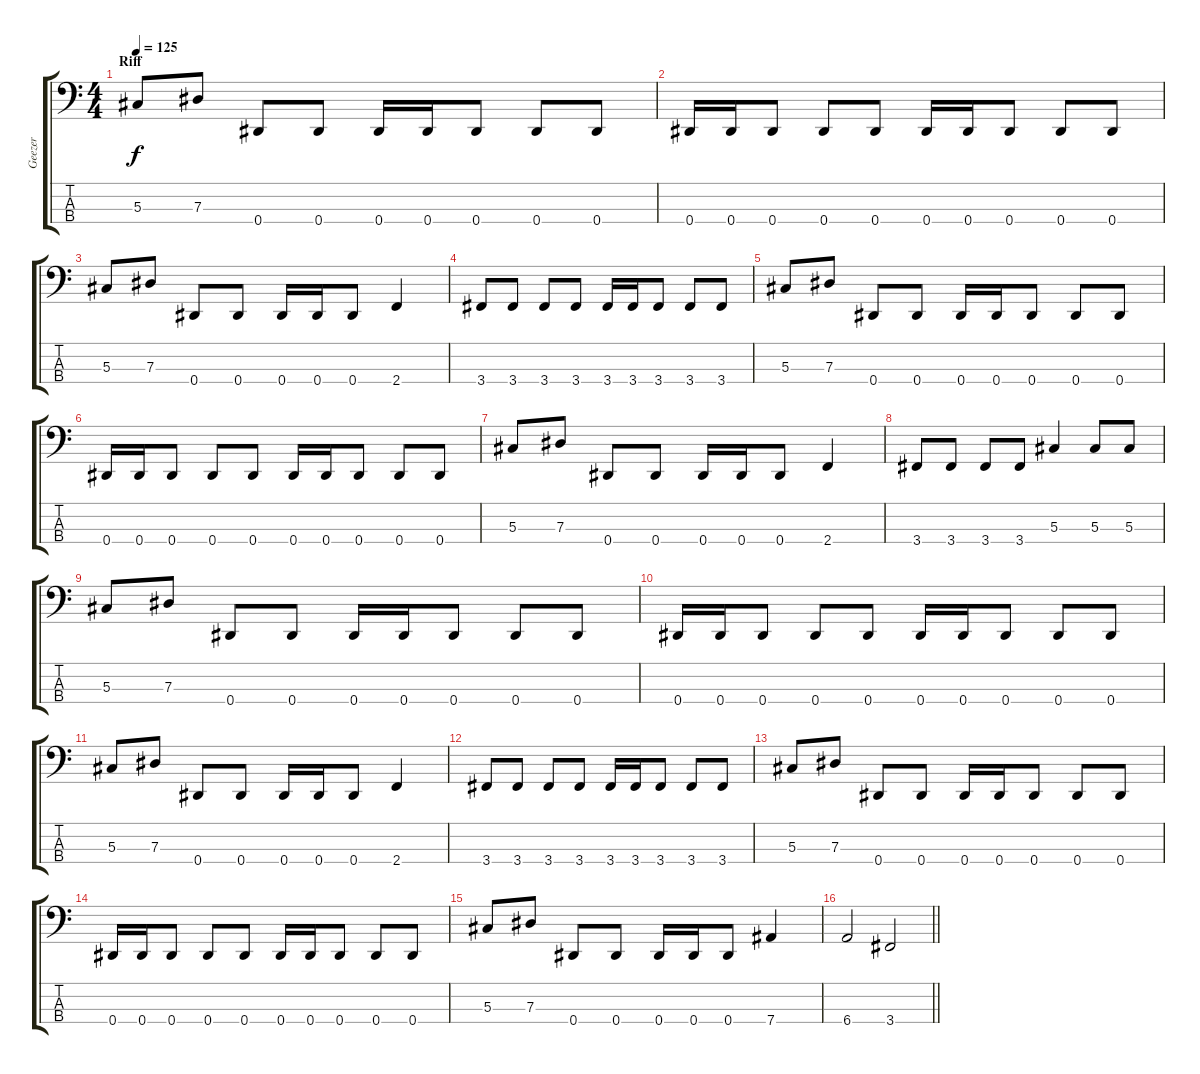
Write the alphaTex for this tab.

\track ("Geezer" "Geezer") {instrument electricbassfinger}
\staff {score tabs}
\tuning (Gb2 Db2 Ab1 Eb1) {hide}
\ts (4 4)
\section ("" "Riff")
\tempo 125
\clef f4
\ks c
5.3.8{dy f} 7.3.8 0.4.8 0.4.8 0.4.16 0.4.16 0.4.8 0.4.8 0.4.8 |
0.4.16 0.4.16 0.4.8 0.4.8 0.4.8 0.4.16 0.4.16 0.4.8 0.4.8 0.4.8 |
5.3.8 7.3.8 0.4.8 0.4.8 0.4.16 0.4.16 0.4.8 2.4.4 |
3.4.8 3.4.8 3.4.8 3.4.8 3.4.16 3.4.16 3.4.8 3.4.8 3.4.8 |
5.3.8 7.3.8 0.4.8 0.4.8 0.4.16 0.4.16 0.4.8 0.4.8 0.4.8 |
0.4.16 0.4.16 0.4.8 0.4.8 0.4.8 0.4.16 0.4.16 0.4.8 0.4.8 0.4.8 |
5.3.8 7.3.8 0.4.8 0.4.8 0.4.16 0.4.16 0.4.8 2.4.4 |
3.4.8 3.4.8 3.4.8 3.4.8 5.3.4 5.3.8 5.3.8 |
5.3.8 7.3.8 0.4.8 0.4.8 0.4.16 0.4.16 0.4.8 0.4.8 0.4.8 |
0.4.16 0.4.16 0.4.8 0.4.8 0.4.8 0.4.16 0.4.16 0.4.8 0.4.8 0.4.8 |
5.3.8 7.3.8 0.4.8 0.4.8 0.4.16 0.4.16 0.4.8 2.4.4 |
3.4.8 3.4.8 3.4.8 3.4.8 3.4.16 3.4.16 3.4.8 3.4.8 3.4.8 |
5.3.8 7.3.8 0.4.8 0.4.8 0.4.16 0.4.16 0.4.8 0.4.8 0.4.8 |
0.4.16 0.4.16 0.4.8 0.4.8 0.4.8 0.4.16 0.4.16 0.4.8 0.4.8 0.4.8 |
5.3.8 7.3.8 0.4.8 0.4.8 0.4.16 0.4.16 0.4.8 7.4.4 |
\barLineRight lightlight
6.4.2 3.4.2
